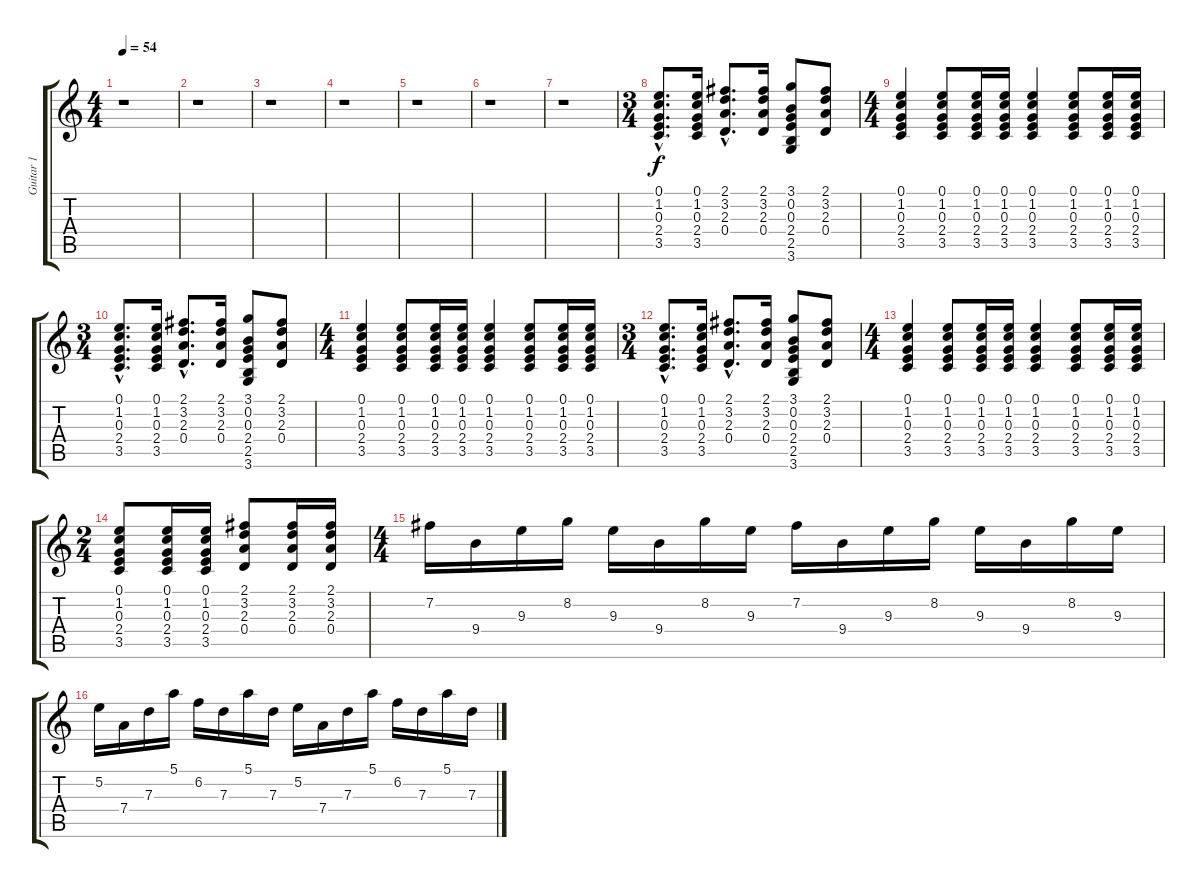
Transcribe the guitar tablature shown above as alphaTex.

\track ("Guitar 1" "Guitar 1") {instrument acousticguitarsteel}
\staff {score tabs}
\tuning (E4 B3 G3 D3 A2 E2) {hide}
\ts (4 4)
\tempo 54
\clef g2
\ks c
r.1{dy f} |
r.1 |
r.1 |
r.1 |
r.1 |
r.1 |
r.1 |
\ts (3 4)
(0.1{hac} 1.2{hac} 0.3{hac} 2.4{hac} 3.5{hac}).8{d} (0.1 1.2 0.3 2.4 3.5).16 (2.1{hac} 3.2{hac} 2.3{hac} 0.4{hac}).8{d} (2.1 3.2 2.3 0.4).16 (3.1 0.2 0.3 2.4 2.5 3.6).8 (2.1 3.2 2.3 0.4).8 |
\ts (4 4)
(0.1 1.2 0.3 2.4 3.5).4 (0.1 1.2 0.3 2.4 3.5).8 (0.1 1.2 0.3 2.4 3.5).16 (0.1 1.2 0.3 2.4 3.5).16 (0.1 1.2 0.3 2.4 3.5).4 (0.1 1.2 0.3 2.4 3.5).8 (0.1 1.2 0.3 2.4 3.5).16 (0.1 1.2 0.3 2.4 3.5).16 |
\ts (3 4)
(0.1{hac} 1.2{hac} 0.3{hac} 2.4{hac} 3.5{hac}).8{d} (0.1 1.2 0.3 2.4 3.5).16 (2.1{hac} 3.2{hac} 2.3{hac} 0.4{hac}).8{d} (2.1 3.2 2.3 0.4).16 (3.1 0.2 0.3 2.4 2.5 3.6).8 (2.1 3.2 2.3 0.4).8 |
\ts (4 4)
(0.1 1.2 0.3 2.4 3.5).4 (0.1 1.2 0.3 2.4 3.5).8 (0.1 1.2 0.3 2.4 3.5).16 (0.1 1.2 0.3 2.4 3.5).16 (0.1 1.2 0.3 2.4 3.5).4 (0.1 1.2 0.3 2.4 3.5).8 (0.1 1.2 0.3 2.4 3.5).16 (0.1 1.2 0.3 2.4 3.5).16 |
\ts (3 4)
(0.1{hac} 1.2{hac} 0.3{hac} 2.4{hac} 3.5{hac}).8{d} (0.1 1.2 0.3 2.4 3.5).16 (2.1{hac} 3.2{hac} 2.3{hac} 0.4{hac}).8{d} (2.1 3.2 2.3 0.4).16 (3.1 0.2 0.3 2.4 2.5 3.6).8 (2.1 3.2 2.3 0.4).8 |
\ts (4 4)
(0.1 1.2 0.3 2.4 3.5).4 (0.1 1.2 0.3 2.4 3.5).8 (0.1 1.2 0.3 2.4 3.5).16 (0.1 1.2 0.3 2.4 3.5).16 (0.1 1.2 0.3 2.4 3.5).4 (0.1 1.2 0.3 2.4 3.5).8 (0.1 1.2 0.3 2.4 3.5).16 (0.1 1.2 0.3 2.4 3.5).16 |
\ts (2 4)
(0.1 1.2 0.3 2.4 3.5).8 (0.1 1.2 0.3 2.4 3.5).16 (0.1 1.2 0.3 2.4 3.5).16 (2.1 3.2 2.3 0.4).8 (2.1 3.2 2.3 0.4).16 (2.1 3.2 2.3 0.4).16 |
\ts (4 4)
7.2.16 9.4.16 9.3.16 8.2.16 9.3.16 9.4.16 8.2.16 9.3.16 7.2.16 9.4.16 9.3.16 8.2.16 9.3.16 9.4.16 8.2.16 9.3.16 |
5.2.16 7.4.16 7.3.16 5.1.16 6.2.16 7.3.16 5.1.16 7.3.16 5.2.16 7.4.16 7.3.16 5.1.16 6.2.16 7.3.16 5.1.16 7.3.16
